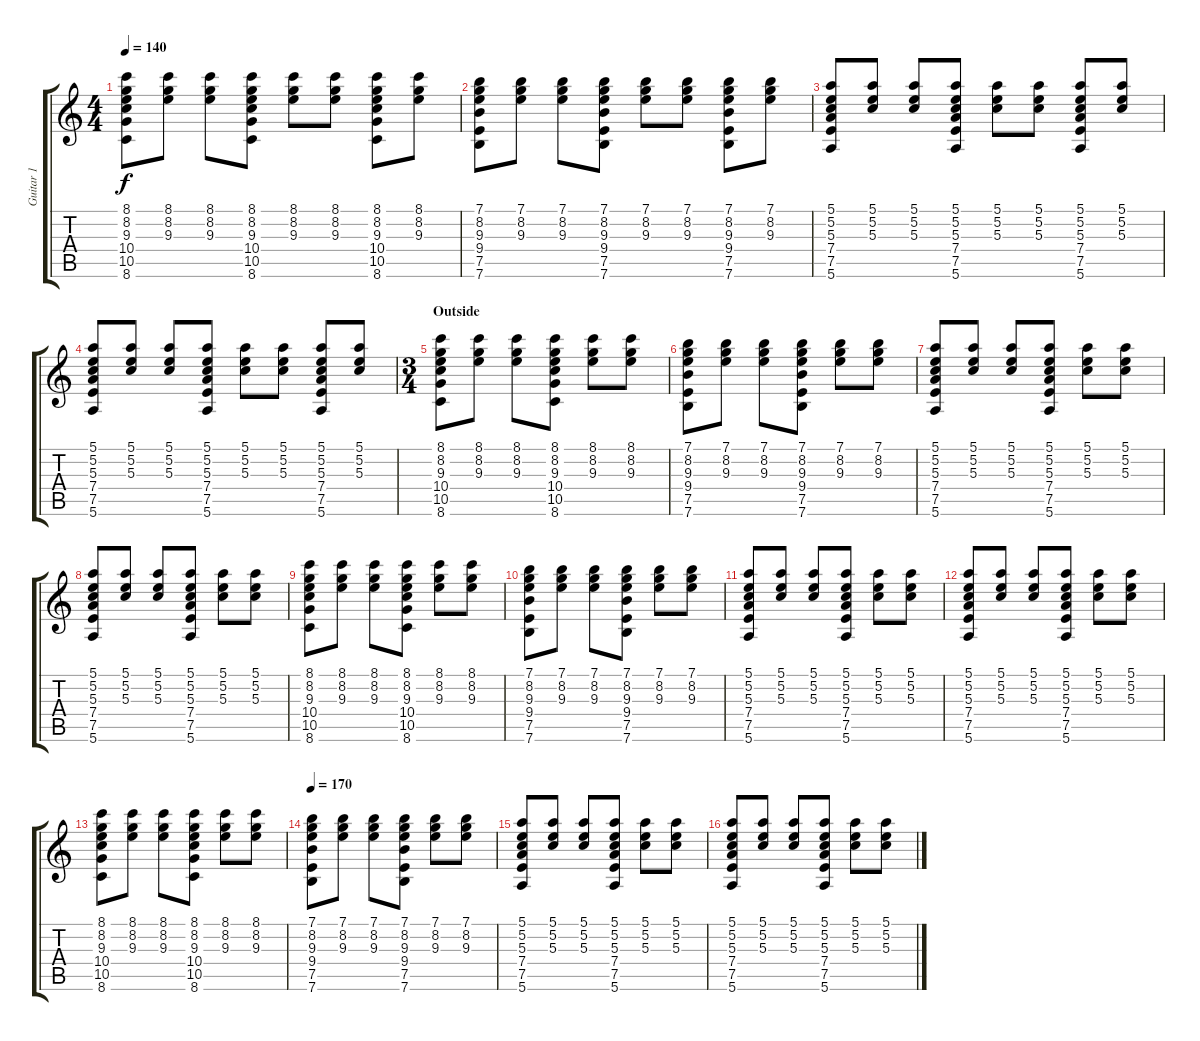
\track ("Guitar 1" "Guitar 1") {instrument overdrivenguitar}
\staff {score tabs}
\tuning (E4 B3 G3 D3 A2 E2) {hide}
\ts (4 4)
\tempo 140
\clef g2
\ks c
(8.1 8.2 9.3 10.4 10.5 8.6).8{dy f} (8.1 8.2 9.3).8 (8.1 8.2 9.3).8 (8.1 8.2 9.3 10.4 10.5 8.6).8 (8.1 8.2 9.3).8 (8.1 8.2 9.3).8 (8.1 8.2 9.3 10.4 10.5 8.6).8 (8.1 8.2 9.3).8 |
(7.1 8.2 9.3 9.4 7.5 7.6).8 (7.1 8.2 9.3).8 (7.1 8.2 9.3).8 (7.1 8.2 9.3 9.4 7.5 7.6).8 (7.1 8.2 9.3).8 (7.1 8.2 9.3).8 (7.1 8.2 9.3 9.4 7.5 7.6).8 (7.1 8.2 9.3).8 |
(5.1 5.2 5.3 7.4 7.5 5.6).8 (5.1 5.2 5.3).8 (5.1 5.2 5.3).8 (5.1 5.2 5.3 7.4 7.5 5.6).8 (5.1 5.2 5.3).8 (5.1 5.2 5.3).8 (5.1 5.2 5.3 7.4 7.5 5.6).8 (5.1 5.2 5.3).8 |
(5.1 5.2 5.3 7.4 7.5 5.6).8 (5.1 5.2 5.3).8 (5.1 5.2 5.3).8 (5.1 5.2 5.3 7.4 7.5 5.6).8 (5.1 5.2 5.3).8 (5.1 5.2 5.3).8 (5.1 5.2 5.3 7.4 7.5 5.6).8 (5.1 5.2 5.3).8 |
\ts (3 4)
\section ("" "Outside")
(8.1 8.2 9.3 10.4 10.5 8.6).8 (8.1 8.2 9.3).8 (8.1 8.2 9.3).8 (8.1 8.2 9.3 10.4 10.5 8.6).8 (8.1 8.2 9.3).8 (8.1 8.2 9.3).8 |
(7.1 8.2 9.3 9.4 7.5 7.6).8 (7.1 8.2 9.3).8 (7.1 8.2 9.3).8 (7.1 8.2 9.3 9.4 7.5 7.6).8 (7.1 8.2 9.3).8 (7.1 8.2 9.3).8 |
(5.1 5.2 5.3 7.4 7.5 5.6).8 (5.1 5.2 5.3).8 (5.1 5.2 5.3).8 (5.1 5.2 5.3 7.4 7.5 5.6).8 (5.1 5.2 5.3).8 (5.1 5.2 5.3).8 |
(5.1 5.2 5.3 7.4 7.5 5.6).8 (5.1 5.2 5.3).8 (5.1 5.2 5.3).8 (5.1 5.2 5.3 7.4 7.5 5.6).8 (5.1 5.2 5.3).8 (5.1 5.2 5.3).8 |
(8.1 8.2 9.3 10.4 10.5 8.6).8{volume 10} (8.1 8.2 9.3).8 (8.1 8.2 9.3).8 (8.1 8.2 9.3 10.4 10.5 8.6).8 (8.1 8.2 9.3).8 (8.1 8.2 9.3).8 |
(7.1 8.2 9.3 9.4 7.5 7.6).8 (7.1 8.2 9.3).8 (7.1 8.2 9.3).8 (7.1 8.2 9.3 9.4 7.5 7.6).8 (7.1 8.2 9.3).8 (7.1 8.2 9.3).8 |
(5.1 5.2 5.3 7.4 7.5 5.6).8 (5.1 5.2 5.3).8 (5.1 5.2 5.3).8 (5.1 5.2 5.3 7.4 7.5 5.6).8 (5.1 5.2 5.3).8 (5.1 5.2 5.3).8 |
(5.1 5.2 5.3 7.4 7.5 5.6).8 (5.1 5.2 5.3).8 (5.1 5.2 5.3).8 (5.1 5.2 5.3 7.4 7.5 5.6).8 (5.1 5.2 5.3).8 (5.1 5.2 5.3).8 |
(8.1 8.2 9.3 10.4 10.5 8.6).8 (8.1 8.2 9.3).8 (8.1 8.2 9.3).8 (8.1 8.2 9.3 10.4 10.5 8.6).8 (8.1 8.2 9.3).8 (8.1 8.2 9.3).8 |
\tempo 170
(7.1 8.2 9.3 9.4 7.5 7.6).8{volume 5} (7.1 8.2 9.3).8 (7.1 8.2 9.3).8 (7.1 8.2 9.3 9.4 7.5 7.6).8 (7.1 8.2 9.3).8 (7.1 8.2 9.3).8 |
(5.1 5.2 5.3 7.4 7.5 5.6).8 (5.1 5.2 5.3).8 (5.1 5.2 5.3).8 (5.1 5.2 5.3 7.4 7.5 5.6).8 (5.1 5.2 5.3).8 (5.1 5.2 5.3).8 |
(5.1 5.2 5.3 7.4 7.5 5.6).8 (5.1 5.2 5.3).8 (5.1 5.2 5.3).8 (5.1 5.2 5.3 7.4 7.5 5.6).8 (5.1 5.2 5.3).8 (5.1 5.2 5.3).8
